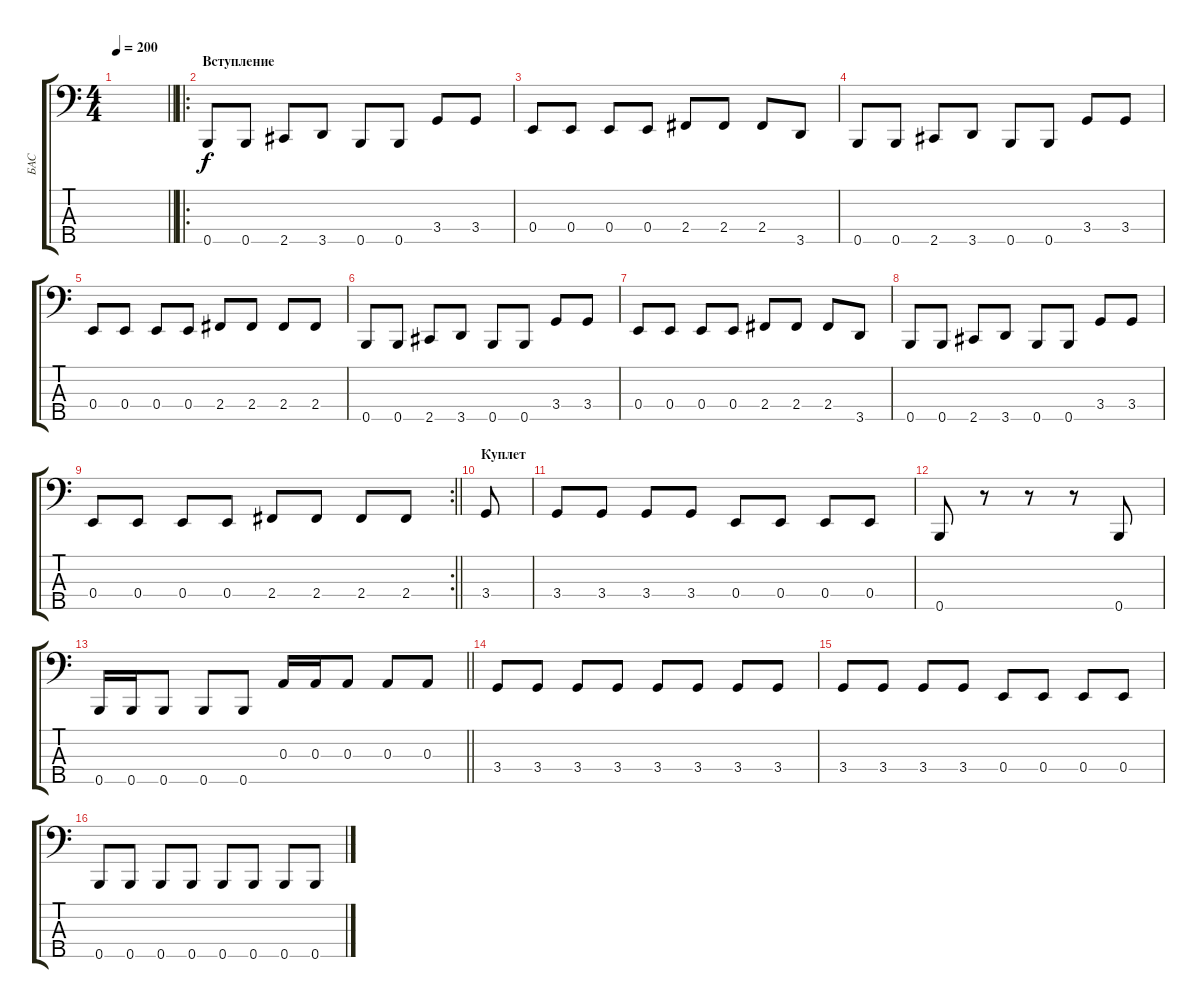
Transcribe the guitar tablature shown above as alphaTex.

\track ("БАС" "БАС") {instrument electricbasspick}
\staff {score tabs}
\tuning (G2 D2 A1 E1 B0) {hide}
\ts (4 4)
\tempo 200
\clef f4
\barLineRight lightlight
\ks c
|
\ro
\section ("" "Вступление")
0.5.8 0.5.8 2.5.8 3.5.8 0.5.8 0.5.8 3.4.8 3.4.8 |
0.4.8 0.4.8 0.4.8 0.4.8 2.4.8 2.4.8 2.4.8 3.5.8 |
0.5.8 0.5.8 2.5.8 3.5.8 0.5.8 0.5.8 3.4.8 3.4.8 |
0.4.8 0.4.8 0.4.8 0.4.8 2.4.8 2.4.8 2.4.8 2.4.8 |
0.5.8 0.5.8 2.5.8 3.5.8 0.5.8 0.5.8 3.4.8 3.4.8 |
0.4.8 0.4.8 0.4.8 0.4.8 2.4.8 2.4.8 2.4.8 3.5.8 |
0.5.8 0.5.8 2.5.8 3.5.8 0.5.8 0.5.8 3.4.8 3.4.8 |
\rc 2
\barLineRight lightlight
0.4.8 0.4.8 0.4.8 0.4.8 2.4.8 2.4.8 2.4.8 2.4.8 |
\section ("" "Куплет")
3.4.8 |
3.4.8 3.4.8 3.4.8 3.4.8 0.4.8 0.4.8 0.4.8 0.4.8 |
0.5.8 r.8 r.8 r.8 0.5.8 |
\barLineRight lightlight
0.5.16 0.5.16 0.5.8 0.5.8 0.5.8 0.3.16 0.3.16 0.3.8 0.3.8 0.3.8 |
3.4.8 3.4.8 3.4.8 3.4.8 3.4.8 3.4.8 3.4.8 3.4.8 |
3.4.8 3.4.8 3.4.8 3.4.8 0.4.8 0.4.8 0.4.8 0.4.8 |
0.5.8 0.5.8 0.5.8 0.5.8 0.5.8 0.5.8 0.5.8 0.5.8
